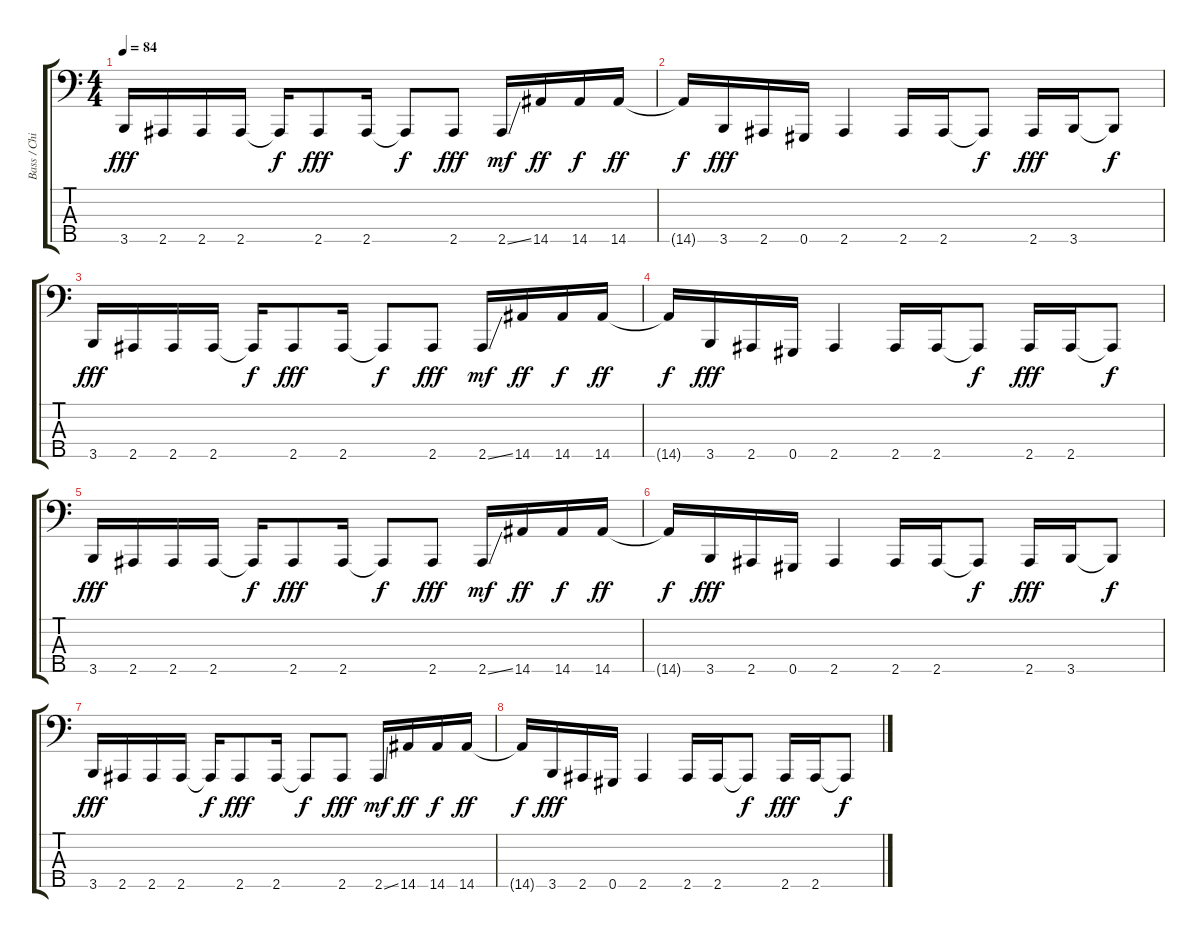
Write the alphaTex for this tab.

\track ("Bass / Chi Cheng" "Bass / Chi") {instrument electricbassfinger}
\staff {score tabs}
\tuning (Gb2 Db2 Ab1 Eb1 Ab0) {hide}
\ts (4 4)
\tempo 84
\clef f4
\ks c
3.5.16{dy fff volume 9} 2.5.16 2.5.16 2.5.16 2.5{t}.16{dy f} 2.5.8{dy fff} 2.5.16 2.5{t}.8{dy f} 2.5.8{dy fff} 2.5{ss}.16{dy mf} 14.5.16{dy ff} 14.5.16{dy f} 14.5.16{dy ff} |
14.5{t}.16{dy f} 3.5.16{dy fff} 2.5.16 0.5.16 2.5.4 2.5.16 2.5.16 2.5{t}.8{dy f} 2.5.16{dy fff} 3.5.16 3.5{t}.8{dy f} |
3.5.16{dy fff volume 6} 2.5.16 2.5.16 2.5.16 2.5{t}.16{dy f} 2.5.8{dy fff} 2.5.16 2.5{t}.8{dy f} 2.5.8{dy fff} 2.5{ss}.16{dy mf} 14.5.16{dy ff} 14.5.16{dy f} 14.5.16{dy ff} |
14.5{t}.16{dy f} 3.5.16{dy fff} 2.5.16 0.5.16 2.5.4 2.5.16 2.5.16 2.5{t}.8{dy f} 2.5.16{dy fff} 2.5.16 2.5{t}.8{dy f} |
3.5.16{dy fff volume 3} 2.5.16 2.5.16 2.5.16 2.5{t}.16{dy f} 2.5.8{dy fff} 2.5.16 2.5{t}.8{dy f} 2.5.8{dy fff} 2.5{ss}.16{dy mf} 14.5.16{dy ff} 14.5.16{dy f} 14.5.16{dy ff} |
14.5{t}.16{dy f} 3.5.16{dy fff} 2.5.16 0.5.16 2.5.4 2.5.16 2.5.16 2.5{t}.8{dy f} 2.5.16{dy fff} 3.5.16 3.5{t}.8{dy f} |
3.5.16{dy fff volume 0} 2.5.16 2.5.16 2.5.16 2.5{t}.16{dy f} 2.5.8{dy fff} 2.5.16 2.5{t}.8{dy f} 2.5.8{dy fff} 2.5{ss}.16{dy mf} 14.5.16{dy ff} 14.5.16{dy f} 14.5.16{dy ff} |
14.5{t}.16{dy f} 3.5.16{dy fff} 2.5.16 0.5.16 2.5.4 2.5.16 2.5.16 2.5{t}.8{dy f} 2.5.16{dy fff} 2.5.16 2.5{t}.8{dy f}
